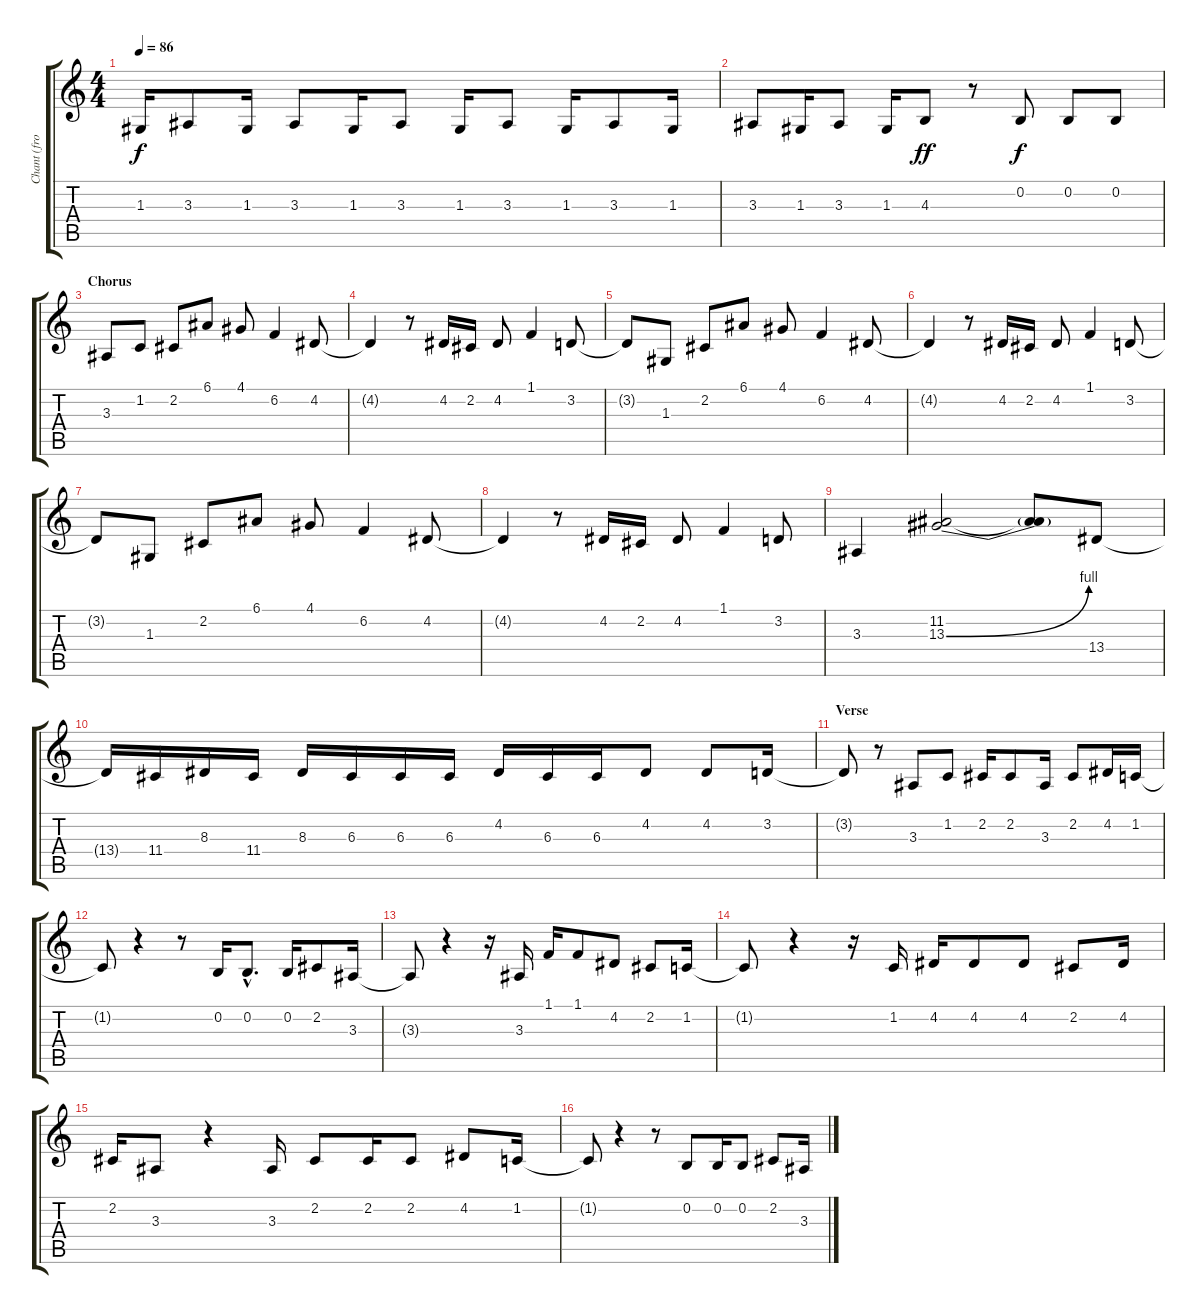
\track ("Chant (from MIDI)" "Chant (fro") {instrument trumpet}
\staff {score tabs}
\tuning (E4 B3 G3 D3 A2 E2) {hide}
\ts (4 4)
\tempo 86
\clef g2
\ks c
1.3.16{dy f} 3.3.8 1.3.16 3.3.8 1.3.16 3.3.8 1.3.16 3.3.8 1.3.16 3.3.8 1.3.16 |
3.3.8 1.3.16 3.3.8 1.3.16 4.3.8{dy ff} r.8 0.2.8{dy f} 0.2.8 0.2.8 |
\section ("" "Chorus")
3.3.8 1.2.8 2.2.8 6.1.8 4.1.8 6.2.4 4.2.8 |
4.2{t}.4 r.8 4.2.16 2.2.16 4.2.8 1.1.4 3.2.8 |
3.2{t}.8 1.3.8 2.2.8 6.1.8 4.1.8 6.2.4 4.2.8 |
4.2{t}.4 r.8 4.2.16 2.2.16 4.2.8 1.1.4 3.2.8 |
3.2{t}.8 1.3.8 2.2.8 6.1.8 4.1.8 6.2.4 4.2.8 |
4.2{t}.4 r.8 4.2.16 2.2.16 4.2.8 1.1.4 3.2.8 |
3.3.4 (11.2 13.3{be (bend 0 0 60 4)}).2 (11.2{t} 13.3{t}).8 13.4.8 |
13.4{t}.16 11.4.16 8.3.16 11.4.16 8.3.16 6.3.16 6.3.16 6.3.16 4.2.16 6.3.16 6.3.16 4.2.8 4.2.8 3.2.16 |
\section ("" "Verse")
3.2{t}.8 r.8 3.3.8 1.2.8 2.2.16 2.2.8 3.3.16 2.2.8 4.2.16 1.2.16 |
1.2{t}.8 r.4 r.8 0.2.16 0.2{hac}.8{d} 0.2.16 2.2.8 3.3.16 |
3.3{t}.8 r.4 r.16 3.3.16 1.1.16 1.1.8 4.2.8 2.2.8 1.2.16 |
1.2{t}.8 r.4 r.16 1.2.16 4.2.16 4.2.8 4.2.8 2.2.8 4.2.16 |
2.2.16 3.3.8 r.4 3.3.16 2.2.8 2.2.16 2.2.8 4.2.8 1.2.16 |
1.2{t}.8 r.4 r.8 0.2.8 0.2.16 0.2.8 2.2.8 3.3.16
